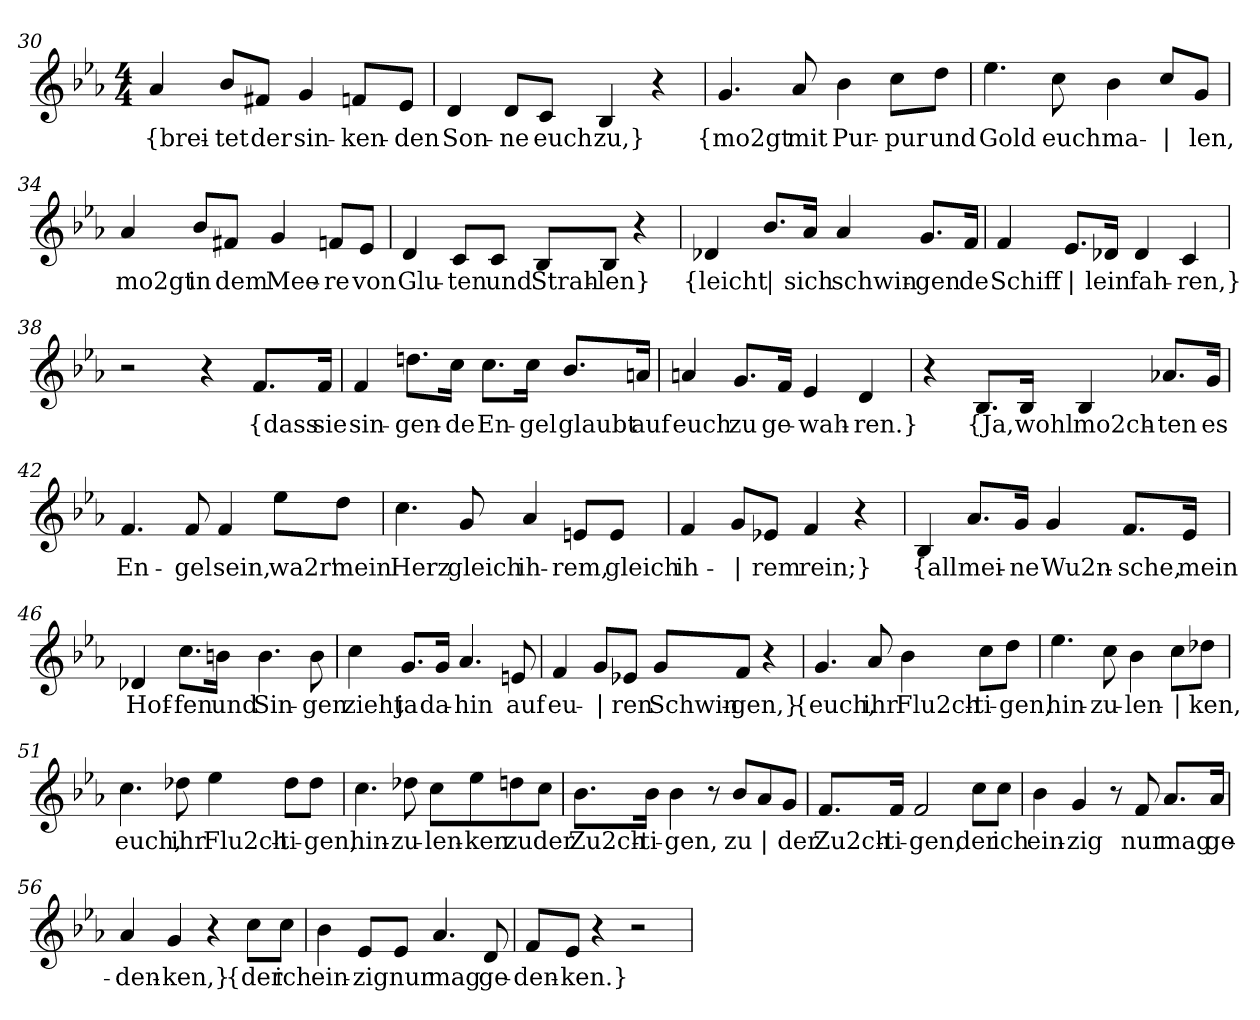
**kern	**text
*part1	*part1
*staff1	*staff1
*clefG2	*
*k[b-e-a-]	*
*M4/4	*
=30	=30
!	!LO:LY:b
4a-/	{brei-
!	!LO:LY:b
8b-/L	-tet
!	!LO:LY:b
8f#X/J	der
!	!LO:LY:b
4g/	sin-
!	!LO:LY:b
8fn/L	-ken-
!	!LO:LY:b
8e-/J	-den
=31	=31
!	!LO:LY:b
4d/	Son-
!	!LO:LY:b
8d/L	-ne
!	!LO:LY:b
8c/J	euch
!	!LO:LY:b
4B-/	zu,}
4r	.
=32	=32
!	!LO:LY:b
4.g/	{mo2gt
!	!LO:LY:b
8a-/	mit
!	!LO:LY:b
4b-\	Pur-
!	!LO:LY:b
8cc\L	-pur
!	!LO:LY:b
8dd\J	und
!!LO:LB:g=z
=33	=33
!	!LO:LY:b
4.ee-\	Gold
!	!LO:LY:b
8cc\	euch
!	!LO:LY:b
4b-\	ma-
!	!LO:LY:b
8cc/L	|
!	!LO:LY:b
8g/J	-len,
=34	=34
!	!LO:LY:b
4a-/	mo2gt
!	!LO:LY:b
8b-/L	in
!	!LO:LY:b
8f#X/J	dem
!	!LO:LY:b
4g/	Mee-
!	!LO:LY:b
8fn/L	-re
!	!LO:LY:b
8e-/J	von
=35	=35
!	!LO:LY:b
4d/	Glu-
!	!LO:LY:b
8c/L	-ten
!	!LO:LY:b
8c/J	und
!	!LO:LY:b
8B-/L	Strah-
!	!LO:LY:b
8B-/J	-len}
4r	.
!!LO:PB:g=z
=36	=36
!	!LO:LY:b
4d-X/	{leicht
!	!LO:LY:b
8.b-/L	|
!	!LO:LY:b
16a-/Jk	sich
!	!LO:LY:b
4a-/	schwin-
!	!LO:LY:b
8.g/L	-gen
!	!LO:LY:b
16f/Jk	de
=37	=37
!	!LO:LY:b
4f/	Schiff
!	!LO:LY:b
8.e-/L	|
!	!LO:LY:b
16d-X/Jk	-lein
!	!LO:LY:b
4d-/	fah-
!	!LO:LY:b
4c/	-ren,}
=38	=38
2r	.
4r	.
!	!LO:LY:b
8.f/L	{dass
!	!LO:LY:b
16f/Jk	sie
!!LO:LB:g=z
=39	=39
!	!LO:LY:b
4f/	sin-
!	!LO:LY:b
8.ddn\L	-gen-
!	!LO:LY:b
16cc\Jk	-de
!	!LO:LY:b
8.cc\L	En-
!	!LO:LY:b
16cc\Jk	-gel
!	!LO:LY:b
8.b-/L	glaubt
!	!LO:LY:b
16an/Jk	auf
=40	=40
!	!LO:LY:b
4an/	euch
!	!LO:LY:b
8.g/L	zu
!	!LO:LY:b
16f/Jk	ge-
!	!LO:LY:b
4e-/	-wah-
!	!LO:LY:b
4d/	-ren.}
=41	=41
4r	.
!	!LO:LY:b
8.B-/L	{Ja,
!	!LO:LY:b
16B-/Jk	wohl
!	!LO:LY:b
4B-/	mo2ch-
!	!LO:LY:b
8.a-X/L	-ten
!	!LO:LY:b
16g/Jk	es
!!LO:LB:g=z
=42	=42
!	!LO:LY:b
4.f/	En-
!	!LO:LY:b
8f/	-gel
!	!LO:LY:b
4f/	sein,
!	!LO:LY:b
8ee-\L	wa2r'
!	!LO:LY:b
8dd\J	mein
=43	=43
!	!LO:LY:b
4.cc\	Herz
!	!LO:LY:b
8g/	gleich
!	!LO:LY:b
4a-/	ih-
!	!LO:LY:b
8en/L	-rem,
!	!LO:LY:b
8e/J	gleich
=44	=44
!	!LO:LY:b
4f/	ih-
!	!LO:LY:b
8g/L	|
!	!LO:LY:b
8e-X/J	-rem
!	!LO:LY:b
4f/	rein;}
4r	.
!!LO:LB:g=z
=45	=45
!	!LO:LY:b
4B-/	{all
!	!LO:LY:b
8.a-/L	mei-
!	!LO:LY:b
16g/Jk	-ne
!	!LO:LY:b
4g/	-Wu2n-
!	!LO:LY:b
8.f/L	-sche,
!	!LO:LY:b
16e-/Jk	mein
=46	=46
!	!LO:LY:b
4d-X/	Hof-
!	!LO:LY:b
8.cc\L	-fen
!	!LO:LY:b
16bn\Jk	und
!	!LO:LY:b
4.b\	Sin-
!	!LO:LY:b
8b\	-gen
=47	=47
!	!LO:LY:b
4cc\	zieht
!	!LO:LY:b
8.g/L	ja
!	!LO:LY:b
16g/Jk	da-
!	!LO:LY:b
4.a-/	-hin
!	!LO:LY:b
8en/	auf
!!LO:LB:g=z
=48	=48
!	!LO:LY:b
4f/	eu-
!	!LO:LY:b
8g/L	|
!	!LO:LY:b
8e-X/J	-ren
!	!LO:LY:b
8g/L	Schwin-
!	!LO:LY:b
8f/J	-gen,}
4r	.
=49	=49
!	!LO:LY:b
4.g/	{euch,
!	!LO:LY:b
8a-/	ihr
!	!LO:LY:b
4b-\	Flu2ch-
!	!LO:LY:b
8cc\L	-ti-
!	!LO:LY:b
8dd\J	-gen,
=50	=50
!	!LO:LY:b
4.ee-\	hin-
!	!LO:LY:b
8cc\	-zu-
!	!LO:LY:b
4b-\	-len-
!	!LO:LY:b
8cc\L	|
!	!LO:LY:b
8dd-X\J	-ken,
!!LO:LB:g=z
=51	=51
!	!LO:LY:b
4.cc\	euch,
!	!LO:LY:b
8dd-X\	ihr
!	!LO:LY:b
4ee-\	Flu2ch-
!	!LO:LY:b
8dd-\L	-ti-
!	!LO:LY:b
8dd-\J	-gen,
=52	=52
!	!LO:LY:b
4.cc\	hin-
!	!LO:LY:b
8dd-X\	-zu-
!	!LO:LY:b
8cc\L	-len-
!	!LO:LY:b
8ee-\	-ken
!	!LO:LY:b
8ddn\	zu
!	!LO:LY:b
8cc\J	der
=53	=53
!	!LO:LY:b
8.b-\L	Zu2ch-
!	!LO:LY:b
16b-\Jk	-ti-
!	!LO:LY:b
4b-\	-gen,
8r	.
!	!LO:LY:b
8b-/L	zu
!	!LO:LY:b
8a-/	|
!	!LO:LY:b
8g/J	der
!!LO:LB:g=z
=54	=54
!	!LO:LY:b
8.f/L	Zu2ch-
!	!LO:LY:b
16f/Jk	-ti-
!	!LO:LY:b
2f/	-gen,
!	!LO:LY:b
8cc\L	der
!	!LO:LY:b
8cc\J	ich
=55	=55
!	!LO:LY:b
4b-\	ein-
!	!LO:LY:b
4g/	-zig
8r	.
!	!LO:LY:b
8f/	nur
!	!LO:LY:b
8.a-/L	mag
!	!LO:LY:b
16a-/Jk	ge-
=56	=56
!	!LO:LY:b
4a-/	-den-
!	!LO:LY:b
4g/	-ken,}
4r	.
!	!LO:LY:b
8cc\L	{der
!	!LO:LY:b
8cc\J	ich
=57	=57
!	!LO:LY:b
4b-\	ein-
!	!LO:LY:b
8e-/L	-zig
!	!LO:LY:b
8e-/J	nur
!	!LO:LY:b
4.a-/	mag
!	!LO:LY:b
8d/	ge-
!!LO:LB:g=z
=58	=58
!	!LO:LY:b
8f/L	-den-
!	!LO:LY:b
8e-/J	-ken.}
4r	.
2r	.
=	=
*-	*-
